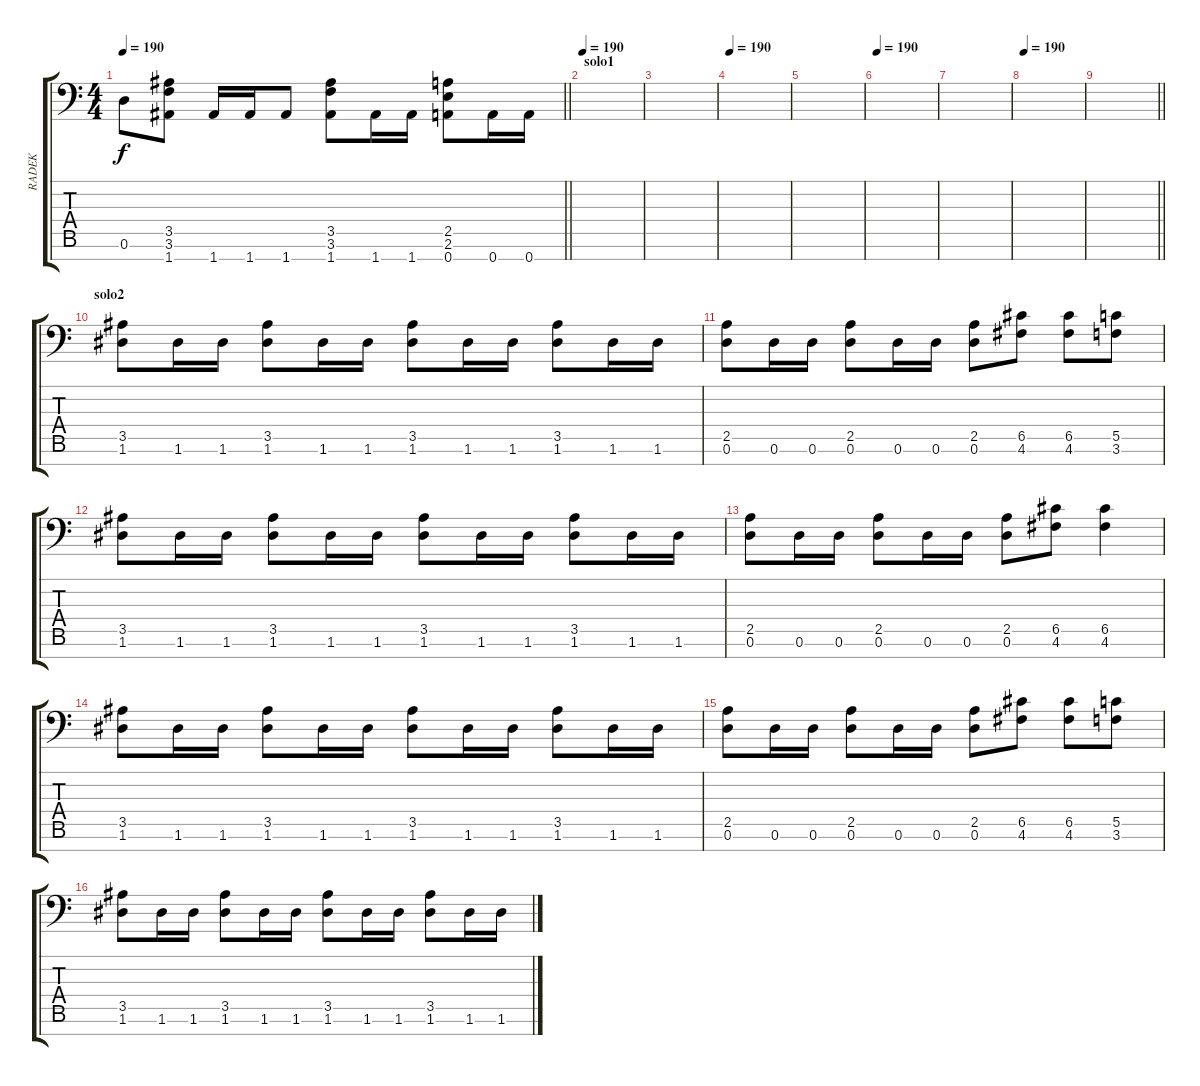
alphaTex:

\track ("RADEK" "RADEK") {instrument distortionguitar}
\staff {score tabs}
\tuning (D4 A3 F3 C3 G2 D2 A1) {hide}
\ts (4 4)
\tempo 190
\clef f4
\barLineRight lightlight
\ks c
0.6.8{dy f} (3.5 3.6 1.7).8 1.7.16 1.7.16 1.7.8 (3.5 3.6 1.7).8 1.7.16 1.7.16 (2.5 2.6 0.7).8 0.7.16 0.7.16 |
\section ("" "solo1")
\tempo 190
|
|
\tempo 190
|
|
\tempo 190
|
|
\tempo 190
|
\barLineRight lightlight
|
\section ("" "solo2")
(3.5 1.6).8 1.6.16 1.6.16 (3.5 1.6).8 1.6.16 1.6.16 (3.5 1.6).8 1.6.16 1.6.16 (3.5 1.6).8 1.6.16 1.6.16 |
(2.5 0.6).8 0.6.16 0.6.16 (2.5 0.6).8 0.6.16 0.6.16 (2.5 0.6).8 (6.5 4.6).8 (6.5 4.6).8 (5.5 3.6).8 |
(3.5 1.6).8 1.6.16 1.6.16 (3.5 1.6).8 1.6.16 1.6.16 (3.5 1.6).8 1.6.16 1.6.16 (3.5 1.6).8 1.6.16 1.6.16 |
(2.5 0.6).8 0.6.16 0.6.16 (2.5 0.6).8 0.6.16 0.6.16 (2.5 0.6).8 (6.5 4.6).8 (6.5 4.6).4 |
(3.5 1.6).8 1.6.16 1.6.16 (3.5 1.6).8 1.6.16 1.6.16 (3.5 1.6).8 1.6.16 1.6.16 (3.5 1.6).8 1.6.16 1.6.16 |
(2.5 0.6).8 0.6.16 0.6.16 (2.5 0.6).8 0.6.16 0.6.16 (2.5 0.6).8 (6.5 4.6).8 (6.5 4.6).8 (5.5 3.6).8 |
(3.5 1.6).8 1.6.16 1.6.16 (3.5 1.6).8 1.6.16 1.6.16 (3.5 1.6).8 1.6.16 1.6.16 (3.5 1.6).8 1.6.16 1.6.16
